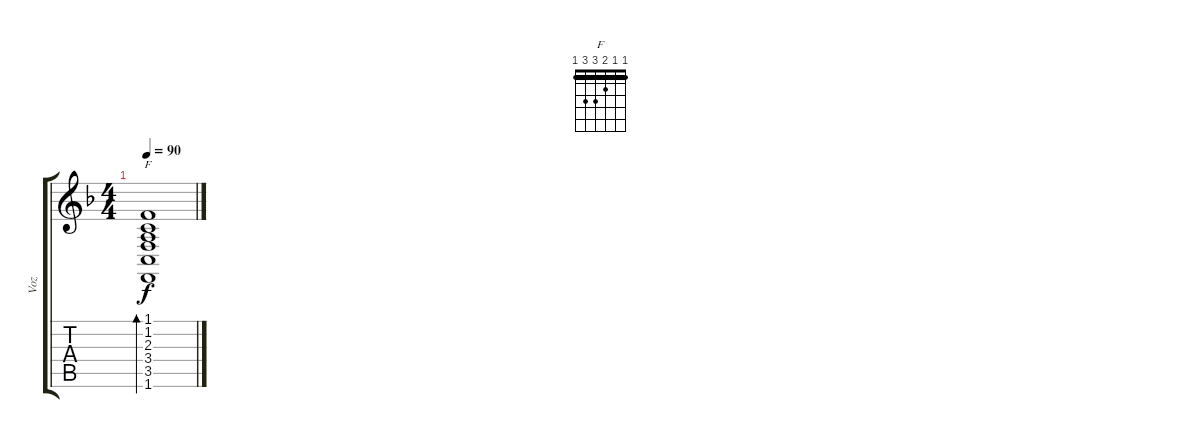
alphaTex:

\track ("Voz" "Voz") {instrument acousticgrandpiano}
\staff {score tabs}
\tuning (E4 B3 G3 D3 A2 E2) {hide}
\chord ("F" 1 1 2 3 3 1) {barre 1}
\ts (4 4)
\tempo 90
\clef g2
\ks dminor
(1.1 1.2 2.3 3.4 3.5 1.6).1{bd 240 ch "F" dy f}
